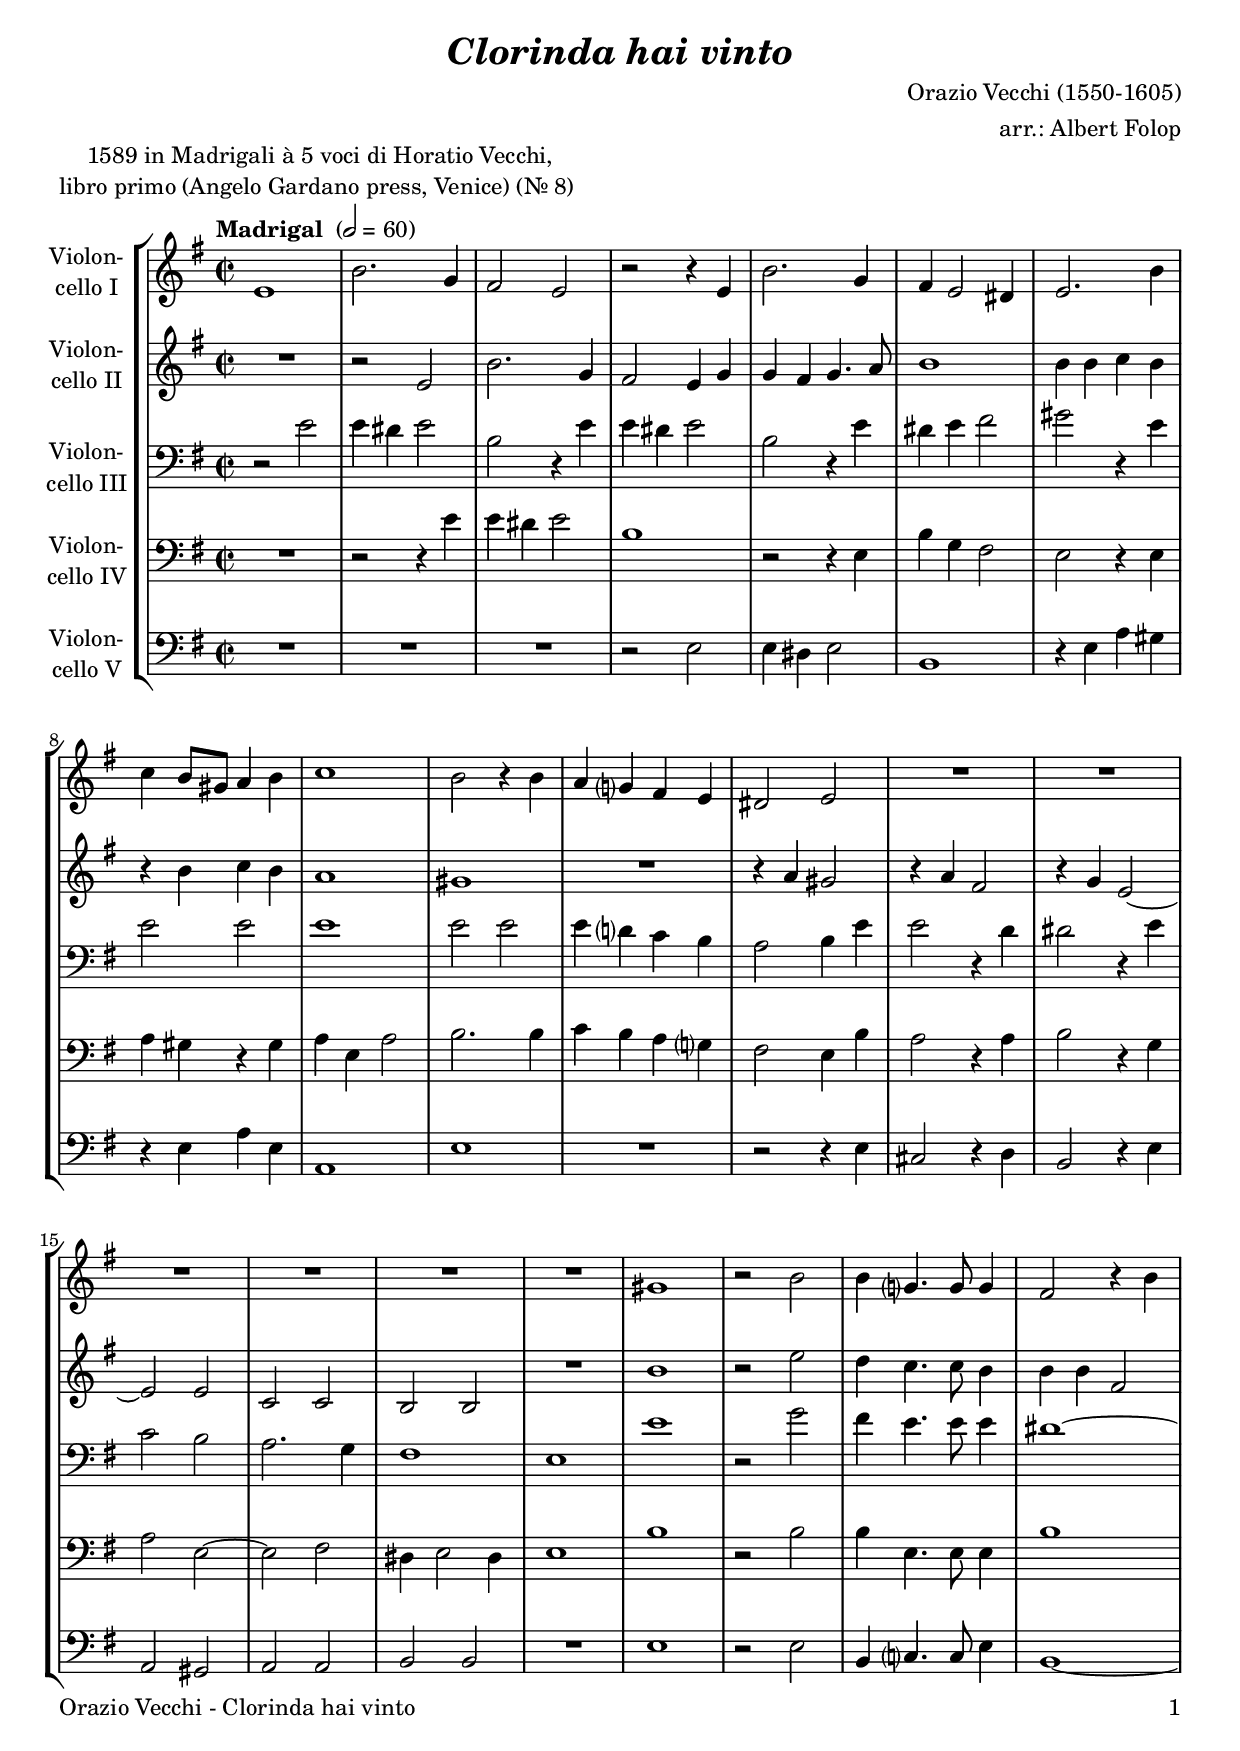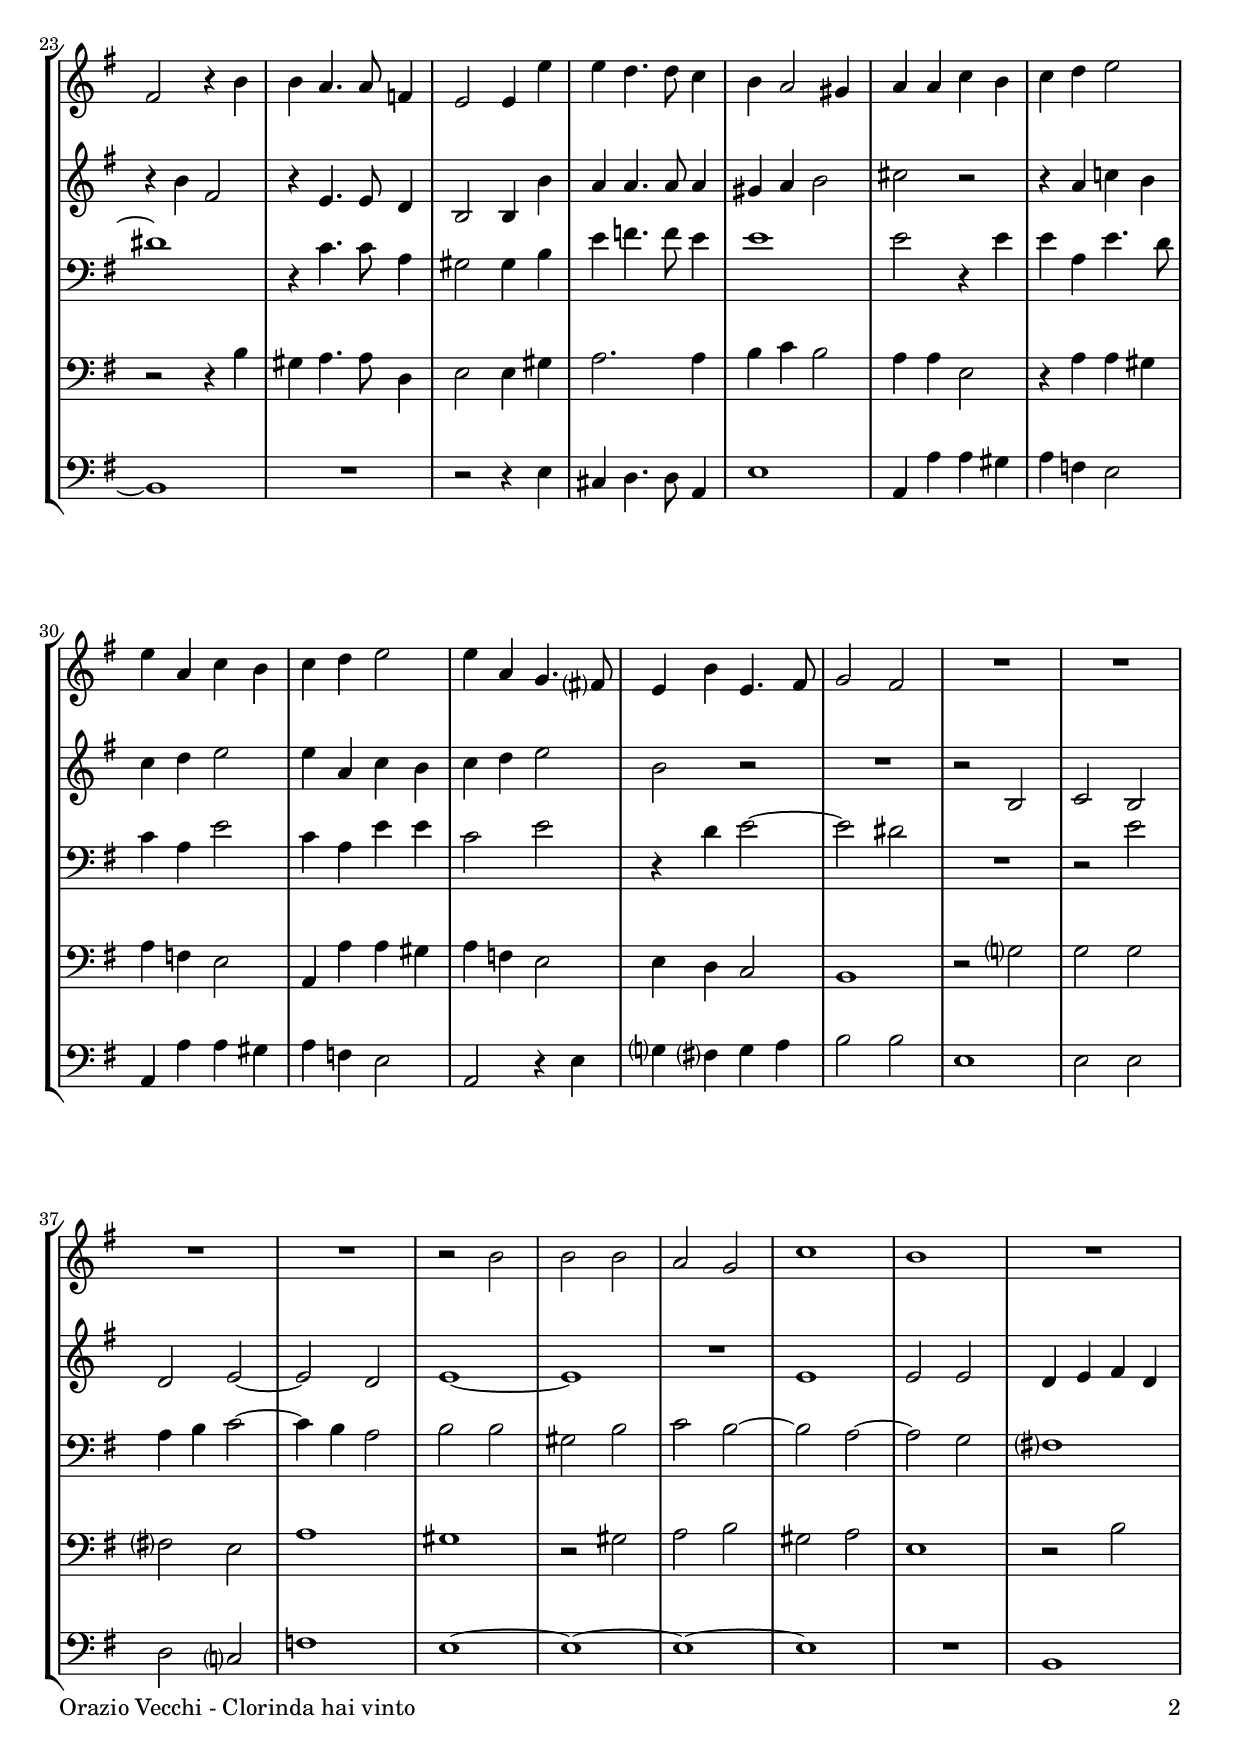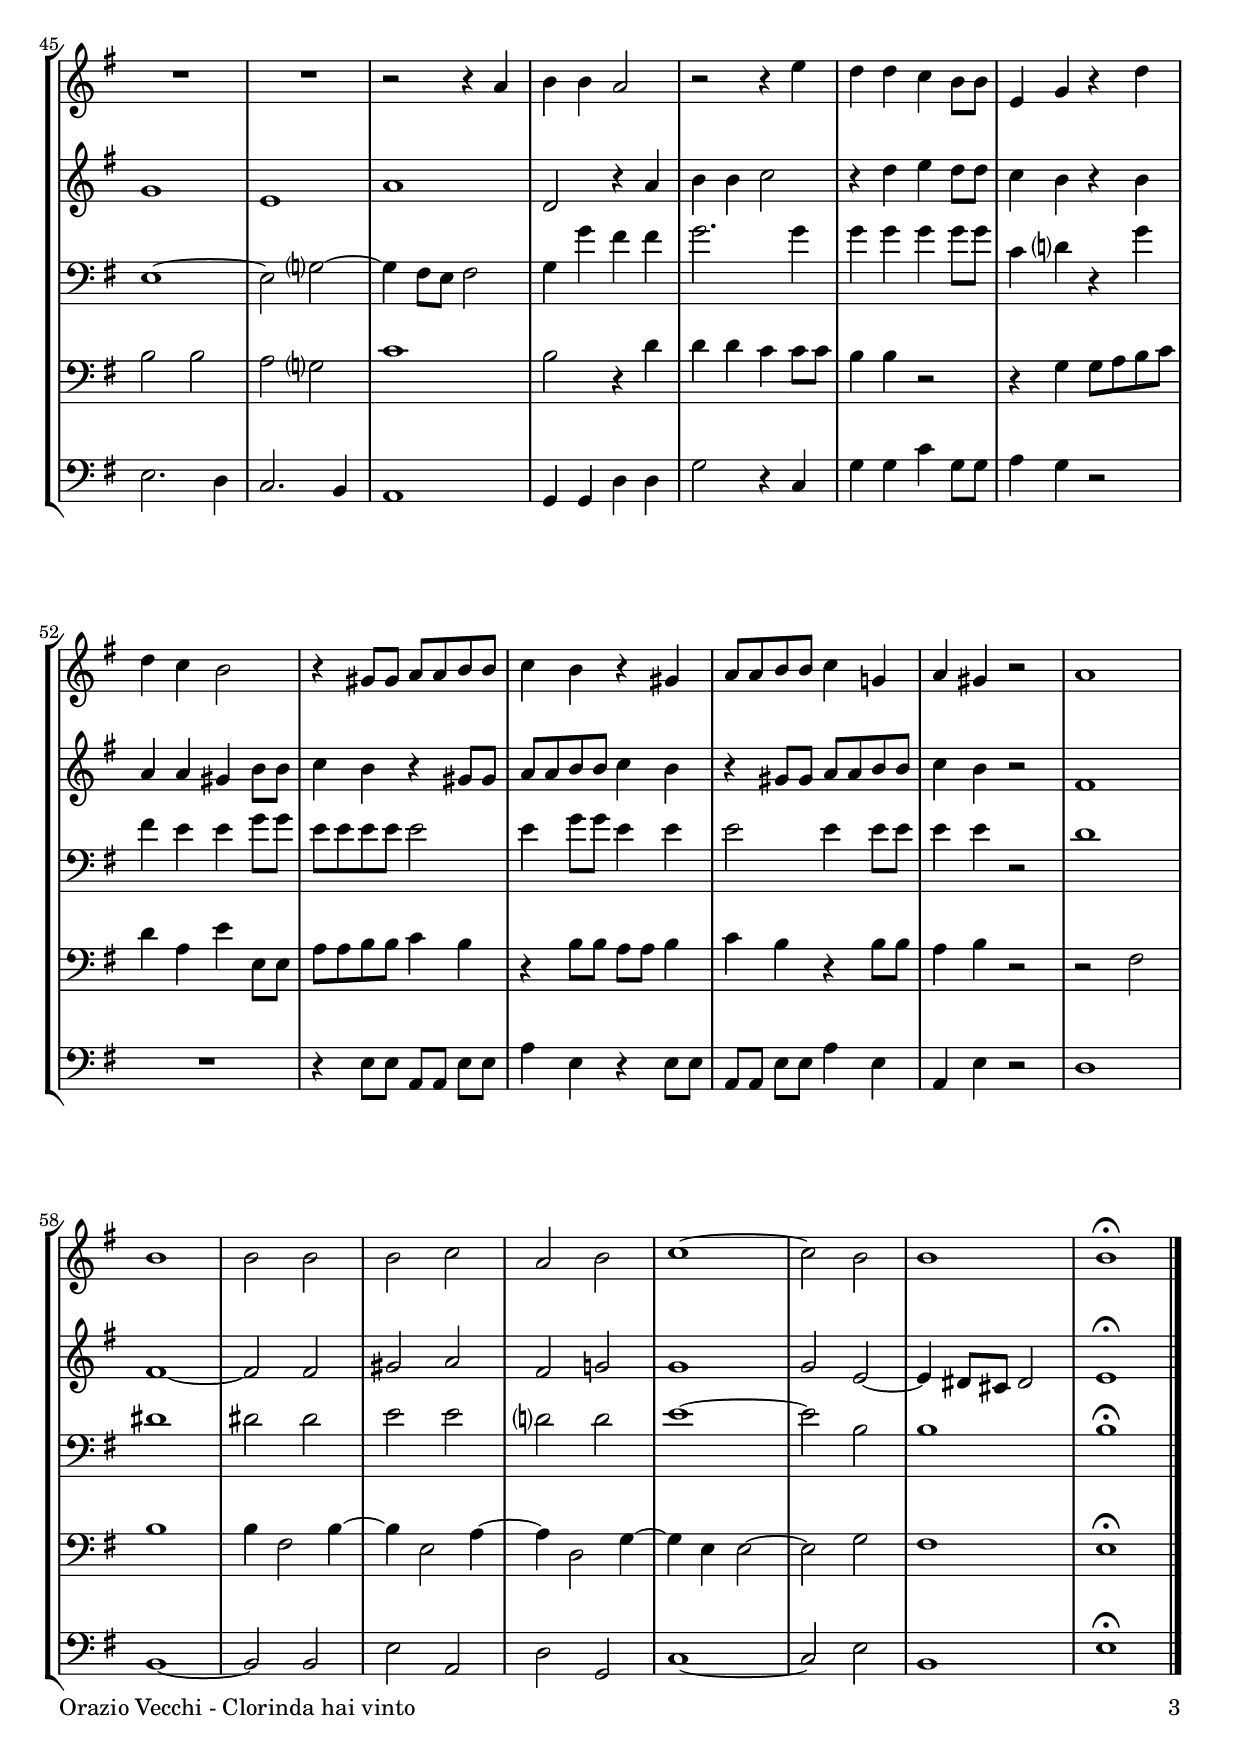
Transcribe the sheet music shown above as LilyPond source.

\version "2.18.2"
\include "deutsch.ly"
  
#(set-global-staff-size 20)

\header {
  title     = \markup \bold \italic "Clorinda hai vinto"
  composer  = "Orazio Vecchi (1550-1605)"
  arranger  = "arr.: Albert Folop"
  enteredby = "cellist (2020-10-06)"
  piece     = \markup \center-column {
    "1589 in Madrigali à 5 voci di Horatio Vecchi,"
    "libro primo (Angelo Gardano press, Venice) (Nr. 8) "
  }
}

voiceconsts = {
  \key c \major
  \time 2/2
  \clef "bass"
%  \numericTimeSignature
  \compressFullBarRests
  % Set default beaming for all staves
%  \set Timing.beamExceptions = #'()
%  \set Timing.baseMoment     = #(ly:make-moment 1 4)
%  \set Timing.beatStructure  = #'(1 1 1)
  \tempo "Madrigal " 2=60
}

micl = "clarinet"
mifl = "flute"
miob = "oboe"
mifh = "french horn"
misx = "tenor sax"
mist = "string ensemble 1"
miba = "cello"

va = \relative c'' {
  \voiceconsts
  \clef "treble"
  
  a1
  e'2. c4
  h2 a
  r r4 a
  e'2. c4
  h a2 gis4
  a2. e'4

  f e8 cis d4 e
  f1
  e2 r4 e
  d c? h a
  gis2 a
  R1*6
  cis1

  r2 e
  e4 c?4. c8 c4
  h2 r4 e
  h2 r4 e
  e d4. d8 b4
  a2 a4 a'
  a g4. g8 f4

  e d2 cis4
  d d f e
  f g a2
  a4 d, f e
  f g a2
  a4 d, c4. h?8


  a4 e' a,4. h8
  c2 h
  R1*4
  r2 e
  e e
  d c
  f1
  e

  R1*3
  r2 r4 d
  e e d2
  r r4 a'
  g g f e8 e
  a,4 c r g'

  g f e2
  r4 cis8 cis d d e e
  f4 e r cis
  d8 d e e f4 c!
  d cis r2
  d1

  e
  e2 e
  e f
  d e
  f1~
  f2 e
  e1
  e\fermata \bar "|."
}

vb = \relative c'' {
  \voiceconsts
  \clef "treble"
  
  R1
  r2 a
  e'2. c4
  h2 a4 c
  c h c4. d8
  e1
  e4 e f e
  r e f e

  d1
  cis
  R
  r4 d cis2
  r4 d h2
  r4 c a2~
  a a
  f f
  e e

  R1
  e'
  r2 a
  g4 f4. f8 e4
  e e h2
  r4 e h2
  r4 a4. a8 g4
  e2 e4 e'

  d d4. d8 d4
  cis d e2
  fis r
  r4 d f! e
  f g a2
  a4 d, f e
  f g a2

  e r
  R1
  r2 e,
  f e
  g a~
  a g
  a1~
  a
  R
  a

  a2 a
  g4 a h g
  c1
  a
  d
  g,2 r4 d'
  e e f2
  r4 g a g8 g

  f4 e r e
  d d cis e8 e
  f4 e r cis8 cis
  d d e e f4 e
  r4 cis8 cis d d e e
  f4 e r2

  h1
  h~
  h2 h
  cis d
  h c!
  c1
  c2 a~
  a4 gis8 fis gis2
  a1\fermata \bar "|."
}

vc = \relative c'' {
  \voiceconsts

  r2 a
  a4 gis a2
  e r4 a
  a gis a2
  e r4 a
  gis a h2
  cis r4 a

  a2 a
  a1
  a2 a
  a4 g? f e
  d2 e4 a
  a2 r4 g
  gis2 r4 a
  f2 e
  d2. c4

  h1
  a
  a'
  r2 c
  h4 a4. a8 a4
  gis1~
  gis
  r4 f4. f8 d4
  cis2 cis4 e

  a b4. b8 a4
  a1
  a2 r4 a
  a d, a'4. g8
  f4 d a'2
  f4 d a' a
  f2 a
  r4 g a2~

  a gis
  R1
  r2 a
  d,4 e f2~
  f4 e d2
  e e
  cis e
  f e~
  e d~

  d c
  h?1
  a~
  a2 c?~
  c4 h8 a h2
  c4 c' h h
  c2. c4
  c c c c8 c

  f,4 g? r c
  h a a c8 c
  a a a a a2
  a4 c8 c a4 a
  a2 a4 a8 a
  a4 a r2
  g1

  gis
  gis2 gis
  a a
  g? g
  a1~
  a2 e
  e1
  e\fermata \bar "|."
}

vd = \relative c'' {
  \voiceconsts

  R1
  r2 r4 a
  a gis a2
  e1
  r2 r4 a,
  e' c h2
  a r4 a

  d cis r cis
  d a d2
  e2. e4
  f e d c?
  h2 a4 e'
  d2 r4 d
  e2 r4 c

  d2 a~
  a h
  gis4 a2 gis4
  a1
  e'
  r2 e
  e4 a,4. a8 a4
  e'1

  r2 r4 e
  cis d4. d8 g,4
  a2 a4 cis
  d2. d4
  e f e2
  d4 d a2
  r4 d d cis

  d b a2
  d,4 d' d cis
  d b a2
  a4 g f2
  e1
  r2 c'?
  c c

  h? a
  d1
  cis
  r2 cis
  d e
  cis d
  a1
  r2 e'

  e e
  d c?
  f1
  e2 r4 g
  g g f f8 f
  e4 e r2
  r4 c c8 d e f

  g4 d a' a,8 a
  d d e e f4 e
  r e8 e d d e4
  f e r e8 e
  d4 e r2
  r h

  e1
  e4 h2 e4~
  e a,2 d4~
  d g,2 c4~
  c a a2~
  a c
  h1
  a\fermata \bar "|."
}

ve = \relative c' {
  \voiceconsts

  R1*3
  r2 a
  a4 gis a2
  e1
  r4 a d cis
  r a d a
  d,1
  a'

  R
  r2 r4 a
  fis2 r4 g
  e2 r4 a
  d,2 cis
  d d
  e e
  R1

  a
  r2 a
  e4 f?4. f8 a4
  e1~
  e
  R
  r2 r4 a
  fis g4. g8 d4

  a'1
  d,4 d' d cis
  d b a2
  d,4 d' d cis
  d b a2
  d, r4 a'
  c? h? c d

  e2 e
  a,1
  a2 a
  g f?
  b1
  a~
  a~
  a~
  a

  R
  e
  a2. g4
  f2. e4
  d1
  c4 c g' g
  c2 r4 f,
  c' c f c8 c

  d4 c r2
  R1
  r4 a8 a d,[ d] a' a
  d4 a r a8 a
  d, d a'[ a] d4 a
  d, a' r2
  g1

  e~
  e2 e
  a d,
  g c,
  f1~
  f2 a
  e1
  a\fermata \bar "|."
}


music = \new StaffGroup <<
      \new Staff {
	\set Staff.midiInstrument = \miba
	\set Staff.instrumentName = \markup \center-column { "Violon-" "cello I" }
	\transpose c g, { \va }
      }

      \new Staff {
	\set Staff.midiInstrument = \miba
	\set Staff.instrumentName = \markup \center-column { "Violon-" "cello II" }
	\transpose c g, { \vb }
      }

      \new Staff {
	\set Staff.midiInstrument = \miba
	\set Staff.instrumentName = \markup \center-column { "Violon-" "cello III" }
	\transpose c g, { \vc }
      }

      \new Staff {
	\set Staff.midiInstrument = \miba
	\set Staff.instrumentName = \markup \center-column { "Violon-" "cello IV" }
	\transpose c g, { \vd }
      }

      \new Staff {
	\set Staff.midiInstrument = \miba
	\set Staff.instrumentName = \markup \center-column { "Violon-" "cello V" }
	\transpose c g, { \ve }
      }
>>

\book {
   \paper {
    print-page-number = ##t
    print-first-page-number = ##t
    ragged-last-bottom = ##f
    oddHeaderMarkup = \markup \null
    evenHeaderMarkup = \markup \null
    oddFooterMarkup = \markup {
      \fill-line {
        \on-the-fly #print-page-number-check-first
        "Orazio Vecchi - Clorinda hai vinto" \fromproperty #'page:page-number-string
      }
    }
    evenFooterMarkup = \oddFooterMarkup
  } \score {
    \music
    \layout {}
  }

  \score {
    \unfoldRepeats \music

    \midi {
      \context {
        \Score
      }
    }
  }
}